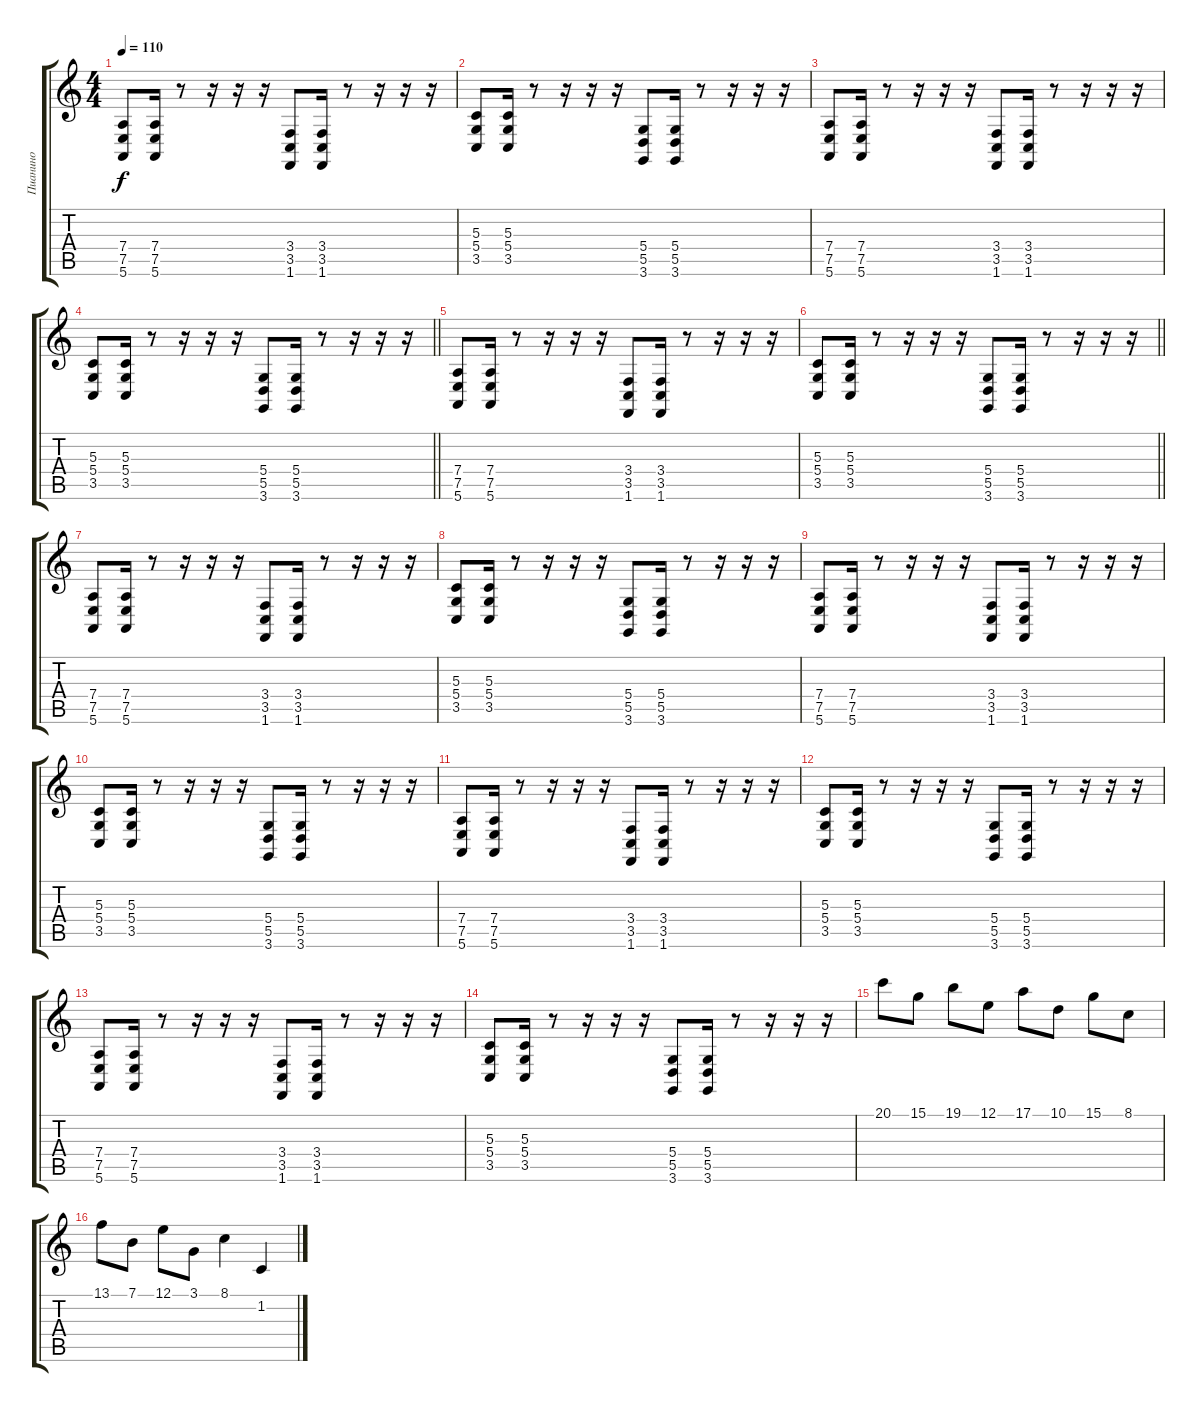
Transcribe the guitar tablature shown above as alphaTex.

\track ("Пианино" "Пианино") {instrument acousticgrandpiano}
\staff {score tabs}
\tuning (E4 B3 G3 D3 A2 E2) {hide}
\ts (4 4)
\tempo 110
\clef g2
\ks c
(7.4 7.5 5.6).8{dy f} (7.4 7.5 5.6).16 r.8 r.16 r.16 r.16 (3.4 3.5 1.6).8 (3.4 3.5 1.6).16 r.8 r.16 r.16 r.16 |
(5.3 5.4 3.5).8 (5.3 5.4 3.5).16 r.8 r.16 r.16 r.16 (5.4 5.5 3.6).8 (5.4 5.5 3.6).16 r.8 r.16 r.16 r.16 |
(7.4 7.5 5.6).8 (7.4 7.5 5.6).16 r.8 r.16 r.16 r.16 (3.4 3.5 1.6).8 (3.4 3.5 1.6).16 r.8 r.16 r.16 r.16 |
\barLineRight lightlight
(5.3 5.4 3.5).8 (5.3 5.4 3.5).16 r.8 r.16 r.16 r.16 (5.4 5.5 3.6).8 (5.4 5.5 3.6).16 r.8 r.16 r.16 r.16 |
(7.4 7.5 5.6).8 (7.4 7.5 5.6).16 r.8 r.16 r.16 r.16 (3.4 3.5 1.6).8 (3.4 3.5 1.6).16 r.8 r.16 r.16 r.16 |
\barLineRight lightlight
(5.3 5.4 3.5).8 (5.3 5.4 3.5).16 r.8 r.16 r.16 r.16 (5.4 5.5 3.6).8 (5.4 5.5 3.6).16 r.8 r.16 r.16 r.16 |
(7.4 7.5 5.6).8 (7.4 7.5 5.6).16 r.8 r.16 r.16 r.16 (3.4 3.5 1.6).8 (3.4 3.5 1.6).16 r.8 r.16 r.16 r.16 |
(5.3 5.4 3.5).8 (5.3 5.4 3.5).16 r.8 r.16 r.16 r.16 (5.4 5.5 3.6).8 (5.4 5.5 3.6).16 r.8 r.16 r.16 r.16 |
(7.4 7.5 5.6).8 (7.4 7.5 5.6).16 r.8 r.16 r.16 r.16 (3.4 3.5 1.6).8 (3.4 3.5 1.6).16 r.8 r.16 r.16 r.16 |
(5.3 5.4 3.5).8 (5.3 5.4 3.5).16 r.8 r.16 r.16 r.16 (5.4 5.5 3.6).8 (5.4 5.5 3.6).16 r.8 r.16 r.16 r.16 |
(7.4 7.5 5.6).8 (7.4 7.5 5.6).16 r.8 r.16 r.16 r.16 (3.4 3.5 1.6).8 (3.4 3.5 1.6).16 r.8 r.16 r.16 r.16 |
(5.3 5.4 3.5).8 (5.3 5.4 3.5).16 r.8 r.16 r.16 r.16 (5.4 5.5 3.6).8 (5.4 5.5 3.6).16 r.8 r.16 r.16 r.16 |
(7.4 7.5 5.6).8 (7.4 7.5 5.6).16 r.8 r.16 r.16 r.16 (3.4 3.5 1.6).8 (3.4 3.5 1.6).16 r.8 r.16 r.16 r.16 |
(5.3 5.4 3.5).8 (5.3 5.4 3.5).16 r.8 r.16 r.16 r.16 (5.4 5.5 3.6).8 (5.4 5.5 3.6).16 r.8 r.16 r.16 r.16 |
20.1.8 15.1.8 19.1.8 12.1.8 17.1.8 10.1.8 15.1.8 8.1.8 |
13.1.8 7.1.8 12.1.8 3.1.8 8.1.4 1.2.4
